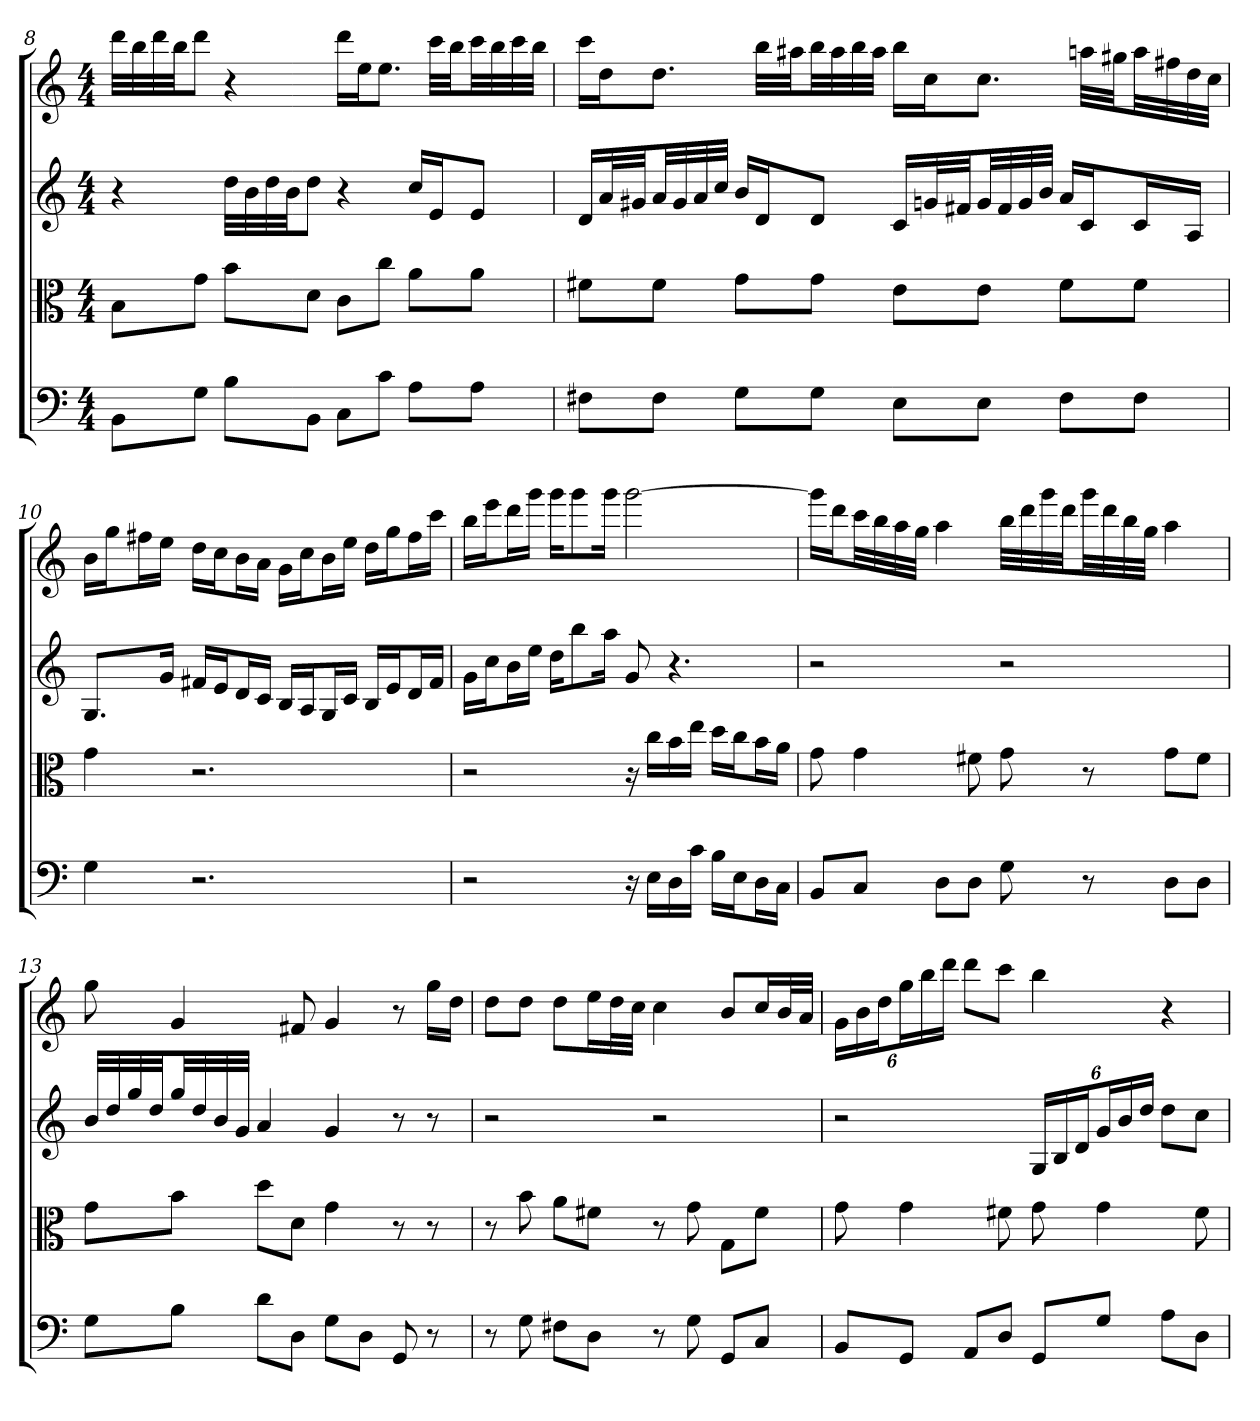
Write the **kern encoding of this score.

**kern	**kern	**kern	**kern
*part4	*part3	*part2	*part1
*staff4	*staff3	*staff2	*staff1
*clefF4	*clefC3	*clefG2	*clefG2
*k[]	*k[]	*k[]	*k[]
*C:	*C:	*C:	*C:
*M4/4	*M4/4	*M4/4	*M4/4
=8	=8	=8	=8
8BB\L	8B\L	4r	32ddd\LLL
.	.	.	32bb\
.	.	.	32ddd\
.	.	.	32bb\JJ
8G\J	8g\J	.	8ddd\J
8B\L	8b\L	32dd\LLL	4r
.	.	32b\	.
.	.	32dd\	.
.	.	32b\JJ	.
8BB\J	8d\J	8dd\J	.
8C\L	8c\L	4r	16ddd\LL
.	.	.	16ee\J
8c\J	8cc\J	.	8.ee\J
8A\L	8a\L	16cc/LL	.
.	.	16e/J	32ccc\LLL
.	.	.	32bb\JJ
8A\J	8a\J	8e/J	32ccc\LL
.	.	.	32bb\
.	.	.	32ccc\
.	.	.	32bb\JJJ
=9	=9	=9	=9
8F#X\L	8f#X\L	16d/LL	16ccc\LL
.	.	32a/L	16dd\J
.	.	32g#X/JJ	.
8F#\J	8f#\J	32a/LL	8.dd\J
.	.	32g#/	.
.	.	32a/	.
.	.	32cc/JJJ	.
8G\L	8g\L	16b/LL	.
.	.	16d/J	32bb\LLL
.	.	.	32aa#X\JJ
8G\J	8g\J	8d/J	32bb\LL
.	.	.	32aa#\
.	.	.	32bb\
.	.	.	32aa#\JJJ
8E\L	8e\L	16c/LL	16bb\LL
.	.	32gn/L	16cc\J
.	.	32f#X/JJ	.
8E\J	8e\J	32g/LL	8.cc\J
.	.	32f#/	.
.	.	32g/	.
.	.	32b/JJJ	.
8F#\L	8f#\L	16a/LL	.
.	.	16c/J	32aan\LLL
.	.	.	32gg#X\JJ
8F#\J	8f#\J	16c/L	32aa\LL
.	.	.	32ff#X\
.	.	16A/JJ	32dd\
.	.	.	32cc\JJJ
=10	=10	=10	=10
4G	4g	8.G/L	16b\LL
.	.	.	16gg\J
.	.	.	16ff#X\L
.	.	16g/Jk	16ee\JJ
2.r	2.r	16f#X/LL	16dd\LL
.	.	16e/J	16cc\J
.	.	16d/L	16b\L
.	.	16c/JJ	16a\JJ
.	.	16B/LL	16g\LL
.	.	16A/J	16cc\J
.	.	16G/L	16b\L
.	.	16c/JJ	16ee\JJ
.	.	16B/LL	16dd\LL
.	.	16e/J	16gg\J
.	.	16d/L	16ff#\L
.	.	16f#/JJ	16ccc\JJ
=11	=11	=11	=11
2r	2r	16g\LL	16bb\LL
.	.	16cc\J	16eee\J
.	.	16b\L	16ddd\L
.	.	16ee\JJ	16ggg\JJ
.	.	16dd\KL	16ggg\KL
.	.	8bb\	8ggg\
.	.	16aa\Jk	16ggg\Jk
16r	16r	8g	[2ggg
16E\LL	16cc\LL	.	.
16D\	16b\	4.r	.
16c\JJ	16ee\JJ	.	.
16B\LL	16dd\LL	.	.
16E\J	16cc\J	.	.
16D\L	16b\L	.	.
16C\JJ	16a\JJ	.	.
=12	=12	=12	=12
8BB/L	8g	2r	16ggg\LL]
.	.	.	16ddd\J
8C/J	4g	.	32ccc\LL
.	.	.	32bb\
.	.	.	32aa\
.	.	.	32gg\JJJ
8D\L	.	.	4aa
8D\J	8f#X	.	.
8G	8g	2r	32bb\LLL
.	.	.	32ddd\
.	.	.	32ggg\
.	.	.	32ddd\JJ
8r	8r	.	32ggg\LL
.	.	.	32ddd\
.	.	.	32bb\
.	.	.	32gg\JJJ
8D\L	8g\L	.	4aa
8D\J	8f#\J	.	.
=13	=13	=13	=13
8G\L	8g\L	32b/LLL	8gg
.	.	32dd/	.
.	.	32gg/	.
.	.	32dd/JJ	.
8B\J	8b\J	32gg/LL	4g
.	.	32dd/	.
.	.	32b/	.
.	.	32g/JJJ	.
8d\L	8dd\L	4a	.
8D\J	8d\J	.	8f#X
8G\L	4g	4g	4g
8D\J	.	.	.
8GG	8r	8r	8r
8r	8r	8r	16gg\LL
.	.	.	16dd\JJ
=14	=14	=14	=14
8r	8r	2r	8dd\L
8G	8b	.	8dd\J
8F#X\L	8a\L	.	8dd\L
8D\J	8f#X\J	.	16ee\L
.	.	.	32dd\L
.	.	.	32cc\JJJ
8r	8r	2r	4cc
8G	8g	.	.
8GG/L	8G\L	.	8b/L
8C/J	8f#\J	.	16cc/L
.	.	.	32b/L
.	.	.	32a/JJJ
=15	=15	=15	=15
8BB/L	8g	2r	24g\LL
.	.	.	24b\
.	.	.	24dd\J
8GG/J	4g	.	24gg\L
.	.	.	24bb\
.	.	.	24ddd\JJ
8AA/L	.	.	8ddd\L
8D/J	8f#X	.	8ccc\J
8GG/L	8g	24G/LL	4bb
.	.	24B/	.
.	.	24d/J	.
8G/J	4g	24g/L	.
.	.	24b/	.
.	.	24dd/JJ	.
8A\L	.	8dd\L	4r
8D\J	8f#	8cc\J	.
=	=	=	=
*-	*-	*-	*-
